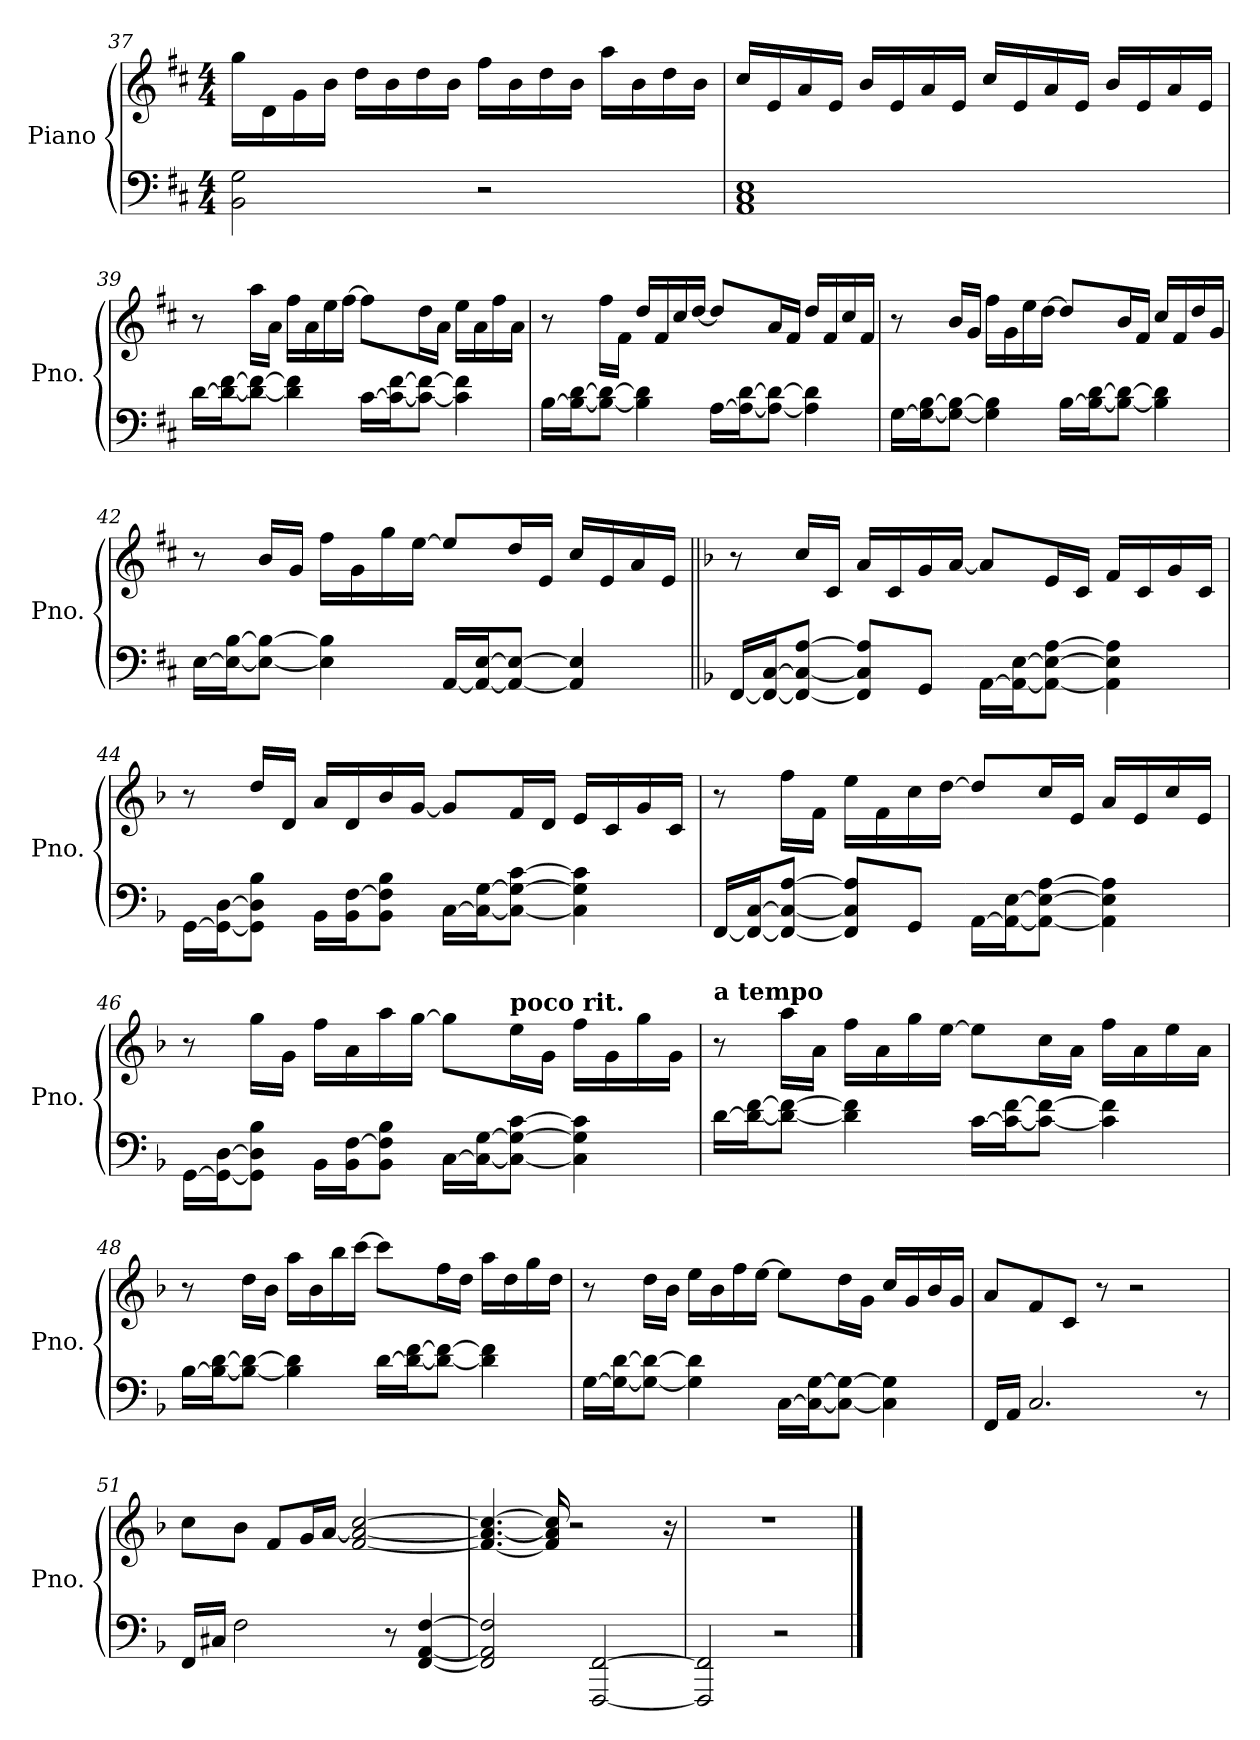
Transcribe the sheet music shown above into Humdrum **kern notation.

**kern	**kern
*part1	*part1
*staff2	*staff1
*I"Piano	*
*I'Pno.	*
!!LO:LB:g=z
*clefF4	*clefG2
*k[f#c#]	*k[f#c#]
*M4/4	*M4/4
=37	=37
2BB\ 2G\	16gg\LL
.	16d\
.	16g\
.	16b\JJ
.	16dd\LL
.	16b\
.	16dd\
.	16b\JJ
2r	16ff#\LL
.	16b\
.	16dd\
.	16b\JJ
.	16aa\LL
.	16b\
.	16dd\
.	16b\JJ
=38	=38
1AA 1C# 1E	16cc#/LL
.	16e/
.	16a/
.	16e/JJ
.	16b/LL
.	16e/
.	16a/
.	16e/JJ
.	16cc#/LL
.	16e/
.	16a/
.	16e/JJ
.	16b/LL
.	16e/
.	16a/
.	16e/JJ
!!LO:LB:g=z
=39	=39
[16d\LL	8r
16d\_ [16f#\J	.
8d\_ 8f#\_J	16aa\LL
.	16a\JJ
4d\] 4f#\]	16ff#\LL
.	16a\
.	16ee\
.	[16ff#\JJ
[16c#\LL	8ff#\L]
16c#\_ [16f#\J	.
8c#\_ 8f#\_J	16dd\L
.	16a\JJ
4c#\] 4f#\]	16ee\LL
.	16a\
.	16ff#\
.	16a\JJ
=40	=40
[16B\LL	8r
16B\_ [16d\J	.
8B\_ 8d\_J	16ff#\LL
.	16f#\JJ
4B\] 4d\]	16dd/LL
.	16f#/
.	16cc#/
.	[16dd/JJ
[16A\LL	8dd/L]
16A\_ [16d\J	.
8A\_ 8d\_J	16a/L
.	16f#/JJ
4A\] 4d\]	16dd/LL
.	16f#/
.	16cc#/
.	16f#/JJ
!!LO:LB:g=z
=41	=41
[16G\LL	8r
16G\_ [16B\J	.
8G\_ 8B\_J	16b/LL
.	16g/JJ
4G\] 4B\]	16ff#\LL
.	16g\
.	16ee\
.	[16dd\JJ
[16B\LL	8dd/L]
16B\_ [16d\J	.
8B\_ 8d\_J	16b/L
.	16f#/JJ
4B\] 4d\]	16cc#/LL
.	16f#/
.	16dd/
.	16g/JJ
=42	=42
[16E\LL	8r
16E\_ [16B\J	.
8E\_ 8B\_J	16b/LL
.	16g/JJ
4E\] 4B\]	16ff#\LL
.	16g\
.	16gg\
.	[16ee\JJ
[16AA/LL	8ee/L]
16AA/_ [16E/J	.
8AA/_ 8E/_J	16dd/L
.	16e/JJ
4AA/] 4E/]	16cc#/LL
.	16e/
.	16a/
.	16e/JJ
!!LO:LB:g=z
=43||	=43||
*k[b-]	*k[b-]
[16FF/LL	8r
16FF/_ [16C/J	.
8FF/_ 8C/_ [8A/J	16cc/LL
.	16c/JJ
8FF/] 8C/] 8A/]L	16a/LL
.	16c/
8GG/J	16g/
.	[16a/JJ
[16AA\LL	8a/L]
16AA\_ [16E\J	.
8AA\_ 8E\_ [8A\J	16e/L
.	16c/JJ
4AA\] 4E\] 4A\]	16f/LL
.	16c/
.	16g/
.	16c/JJ
=44	=44
[16GG\LL	8r
16GG\_ [16D\J	.
8GG\] 8D\] 8B-\J	16dd/LL
.	16d/JJ
16BB-\LL	16a/LL
16BB-\ [16F\J	16d/
8BB-\ 8F\] 8B-\J	16b-/
.	[16g/JJ
[16C\LL	8g/L]
16C\_ [16G\J	.
8C\_ 8G\_ [8c\J	16f/L
.	16d/JJ
4C\] 4G\] 4c\]	16e/LL
.	16c/
.	16g/
.	16c/JJ
!!LO:LB:g=z
=45	=45
[16FF/LL	8r
16FF/_ [16C/J	.
8FF/_ 8C/_ [8A/J	16ff\LL
.	16f\JJ
8FF/] 8C/] 8A/]L	16ee\LL
.	16f\
8GG/J	16cc\
.	[16dd\JJ
[16AA\LL	8dd/L]
16AA\_ [16E\J	.
8AA\_ 8E\_ [8A\J	16cc/L
.	16e/JJ
4AA\] 4E\] 4A\]	16a/LL
.	16e/
.	16cc/
.	16e/JJ
=46	=46
[16GG\LL	8r
16GG\_ [16D\J	.
8GG\] 8D\] 8B-\J	16gg\LL
.	16g\JJ
16BB-\LL	16ff\LL
16BB-\ [16F\J	16a\
8BB-\ 8F\] 8B-\J	16aa\
.	[16gg\JJ
[16C\LL	8gg\L]
16C\_ [16G\J	.
!	!LO:TX:a:B:t=poco rit.
8C\_ 8G\_ [8c\J	16ee\L
.	16g\JJ
4C\] 4G\] 4c\]	16ff\LL
.	16g\
.	16gg\
.	16g\JJ
!!LO:PB:g=z
=47	=47
!	!LO:TX:a:B:t=a tempo
[16d\LL	8r
16d\_ [16f\J	.
8d\_ 8f\_J	16aa\LL
.	16a\JJ
4d\] 4f\]	16ff\LL
.	16a\
.	16gg\
.	[16ee\JJ
[16c\LL	8ee\L]
16c\_ [16f\J	.
8c\_ 8f\_J	16cc\L
.	16a\JJ
4c\] 4f\]	16ff\LL
.	16a\
.	16ee\
.	16a\JJ
=48	=48
[16B-\LL	8r
16B-\_ [16d\J	.
8B-\_ 8d\_J	16dd\LL
.	16b-\JJ
4B-\] 4d\]	16aa\LL
.	16b-\
.	16bb-\
.	[16ccc\JJ
[16d\LL	8ccc\L]
16d\_ [16f\J	.
8d\_ 8f\_J	16ff\L
.	16dd\JJ
4d\] 4f\]	16aa\LL
.	16dd\
.	16gg\
.	16dd\JJ
!!LO:LB:g=z
=49	=49
[16G\LL	8r
16G\_ [16d\J	.
8G\_ 8d\_J	16dd\LL
.	16b-\JJ
4G\] 4d\]	16ee\LL
.	16b-\
.	16ff\
.	[16ee\JJ
[16C\LL	8ee\L]
16C\_ [16G\J	.
8C\_ 8G\_J	16dd\L
.	16g\JJ
4C\] 4G\]	16cc/LL
.	16g/
.	16b-/
.	16g/JJ
=50	=50
*	*MM45
16FF/LL	8a/L
16AA/JJ	.
2.C/	8f/
.	8c/J
.	8r
.	2r
8r	.
=51	=51
16FF/LL	8cc\L
16C#X/JJ	.
2F\	8b-\J
.	8f/L
.	16g/L
.	[16a/JJ
.	[2f/ 2a/_ [2cc/
8r	.
[4FF/ [4AA/ [4F/	.
=52	=52
2FF/] 2AA/] 2F/]	4.f/_ 4.a/_ 4.cc/_
.	16f/] 16a/] 16cc/]
.	2r
[2FFF/ [2FF/	.
.	16r
=53	=53
2FFF/] 2FF/]	1r
2r	.
==	==
*-	*-
